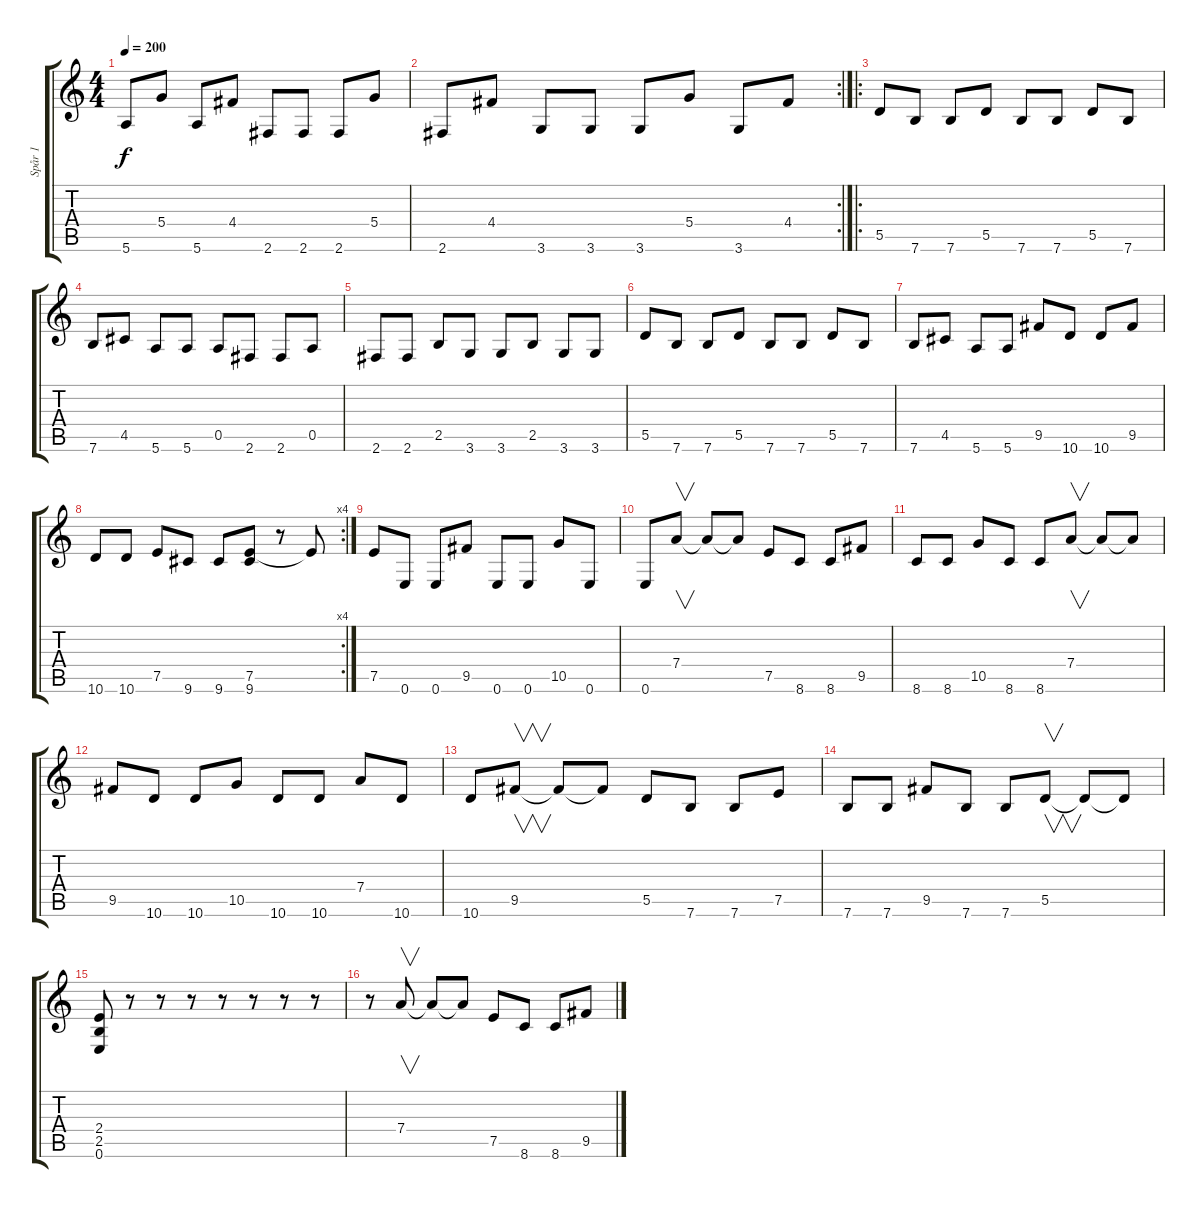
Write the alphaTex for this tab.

\track ("Spår 1" "Spår 1") {instrument overdrivenguitar}
\staff {score tabs}
\tuning (E4 B3 G3 D3 A2 E2) {hide}
\ts (4 4)
\tempo 200
\clef g2
\ks c
5.6.8{dy f} 5.4.8 5.6.8 4.4.8 2.6.8 2.6.8 2.6.8 5.4.8 |
\rc 2
2.6.8 4.4.8 3.6.8 3.6.8 3.6.8 5.4.8 3.6.8 4.4.8 |
\ro
5.5.8 7.6.8 7.6.8 5.5.8 7.6.8 7.6.8 5.5.8 7.6.8 |
7.6.8 4.5.8 5.6.8 5.6.8 0.5.8 2.6.8 2.6.8 0.5.8 |
2.6.8 2.6.8 2.5.8 3.6.8 3.6.8 2.5.8 3.6.8 3.6.8 |
5.5.8 7.6.8 7.6.8 5.5.8 7.6.8 7.6.8 5.5.8 7.6.8 |
7.6.8 4.5.8 5.6.8 5.6.8 9.5.8 10.6.8 10.6.8 9.5.8 |
\rc 4
10.6.8 10.6.8 7.5.8 9.6.8 9.6.8 (7.5 9.6).8 r.8 7.5{t}.8 |
7.5.8 0.6.8 0.6.8 9.5.8 0.6.8 0.6.8 10.5.8 0.6.8 |
0.6.8 7.4.8{v} 7.4{t}.8 7.4{t}.8 7.5.8 8.6.8 8.6.8 9.5.8 |
8.6.8 8.6.8 10.5.8 8.6.8 8.6.8 7.4.8{v} 7.4{t}.8 7.4{t}.8 |
9.5.8 10.6.8 10.6.8 10.5.8 10.6.8 10.6.8 7.4.8 10.6.8 |
10.6.8 9.5.8{v} 9.5{t}.8 9.5{t}.8 5.5.8 7.6.8 7.6.8 7.5.8 |
7.6.8 7.6.8 9.5.8 7.6.8 7.6.8 5.5.8{v} 5.5{t}.8 5.5{t}.8 |
(2.4 2.5 0.6).8 r.8 r.8 r.8 r.8 r.8 r.8 r.8 |
r.8 7.4.8{v} 7.4{t}.8 7.4{t}.8 7.5.8 8.6.8 8.6.8 9.5.8
